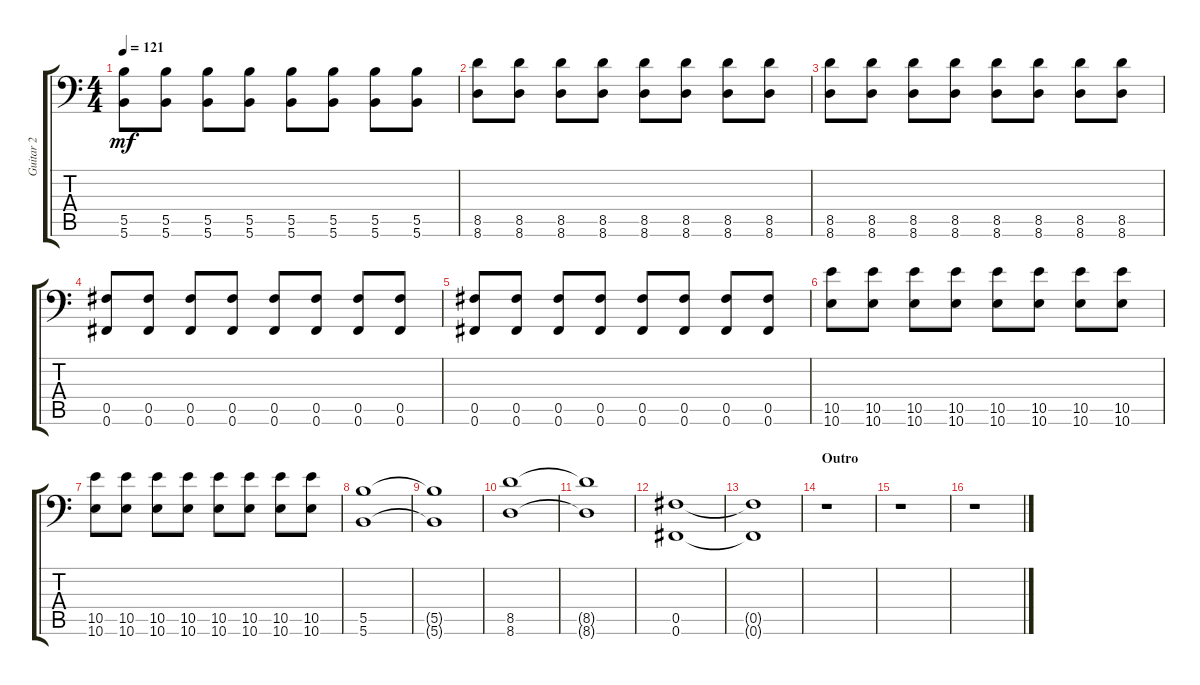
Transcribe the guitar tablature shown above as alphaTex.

\track ("Guitar 2" "Guitar 2") {instrument distortionguitar}
\staff {score tabs}
\tuning (Db4 Ab3 E3 B2 Gb2 Gb1) {hide}
\ts (4 4)
\tempo 121
\clef f4
\ks c
(5.5 5.6).8{dy mf} (5.5 5.6).8 (5.5 5.6).8 (5.5 5.6).8 (5.5 5.6).8 (5.5 5.6).8 (5.5 5.6).8 (5.5 5.6).8 |
(8.5 8.6).8 (8.5 8.6).8 (8.5 8.6).8 (8.5 8.6).8 (8.5 8.6).8 (8.5 8.6).8 (8.5 8.6).8 (8.5 8.6).8 |
(8.5 8.6).8 (8.5 8.6).8 (8.5 8.6).8 (8.5 8.6).8 (8.5 8.6).8 (8.5 8.6).8 (8.5 8.6).8 (8.5 8.6).8 |
(0.5 0.6).8 (0.5 0.6).8 (0.5 0.6).8 (0.5 0.6).8 (0.5 0.6).8 (0.5 0.6).8 (0.5 0.6).8 (0.5 0.6).8 |
(0.5 0.6).8 (0.5 0.6).8 (0.5 0.6).8 (0.5 0.6).8 (0.5 0.6).8 (0.5 0.6).8 (0.5 0.6).8 (0.5 0.6).8 |
(10.5 10.6).8 (10.5 10.6).8 (10.5 10.6).8 (10.5 10.6).8 (10.5 10.6).8 (10.5 10.6).8 (10.5 10.6).8 (10.5 10.6).8 |
(10.5 10.6).8 (10.5 10.6).8 (10.5 10.6).8 (10.5 10.6).8 (10.5 10.6).8 (10.5 10.6).8 (10.5 10.6).8 (10.5 10.6).8 |
(5.5 5.6).1 |
(5.5{t} 5.6{t}).1 |
(8.5 8.6).1 |
(8.5{t} 8.6{t}).1 |
(0.5 0.6).1 |
(0.5{t} 0.6{t}).1 |
\section ("" "Outro")
r.1 |
r.1 |
r.1
